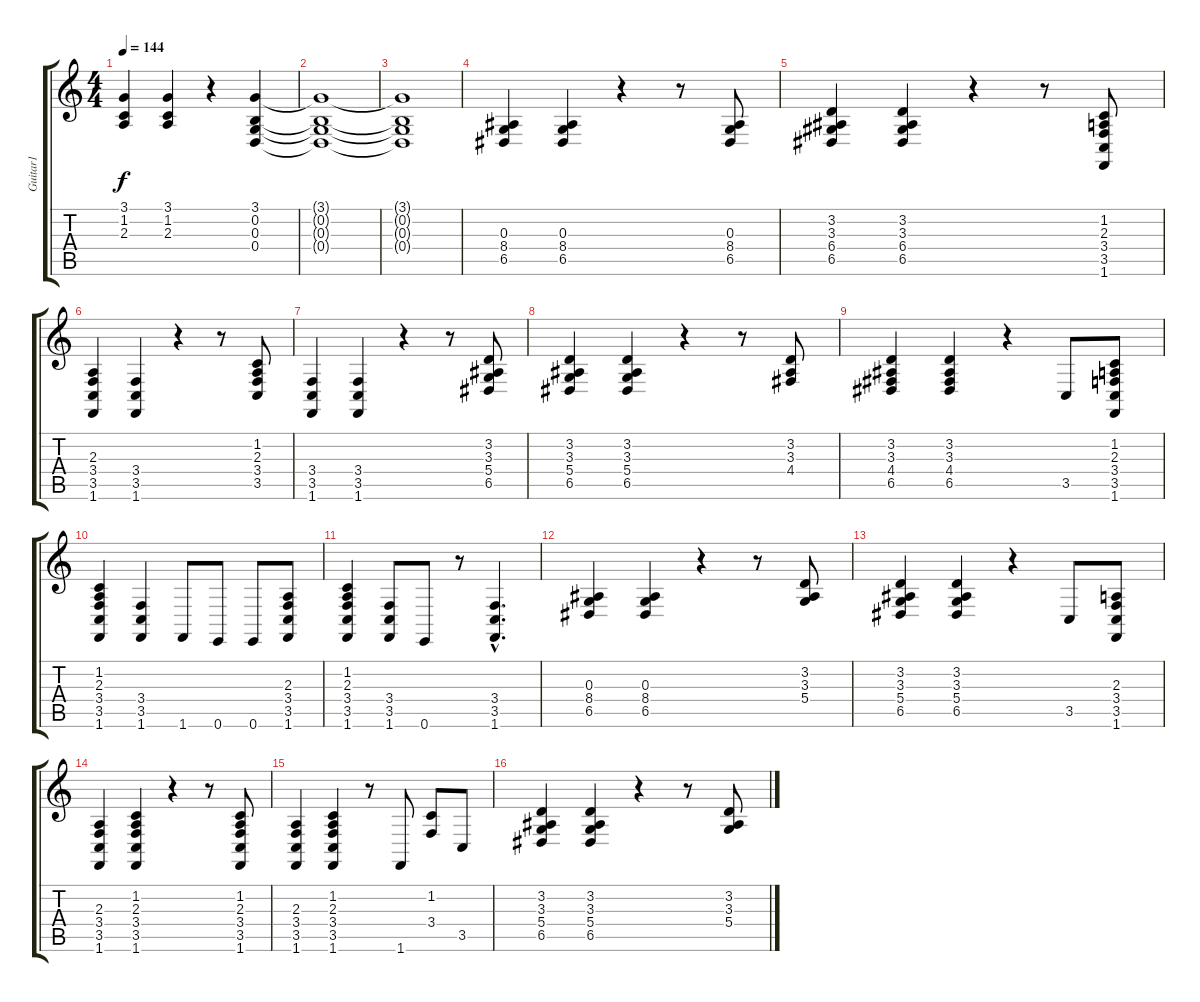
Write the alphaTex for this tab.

\track ("Guitar1             " "Guitar1   ") {instrument brasssection}
\staff {score tabs}
\tuning (E4 B3 G3 D3 A2 E2) {hide}
\ts (4 4)
\tempo 144
\clef g2
\ks c
(3.1 1.2 2.3).4{dy f} (3.1 1.2 2.3).4 r.4 (3.1 0.2 0.3 0.4).4 |
(3.1{t} 0.2{t} 0.3{t} 0.4{t}).1 |
(3.1{t} 0.2{t} 0.3{t} 0.4{t}).1 |
(0.3 8.4 6.5).4 (0.3 8.4 6.5).4 r.4 r.8 (0.3 8.4 6.5).8 |
(3.2 3.3 6.4 6.5).4 (3.2 3.3 6.4 6.5).4 r.4 r.8 (1.2 2.3 3.4 3.5 1.6).8 |
(2.3 3.4 3.5 1.6).4 (3.4 3.5 1.6).4 r.4 r.8 (1.2 2.3 3.4 3.5).8 |
(3.4 3.5 1.6).4 (3.4 3.5 1.6).4 r.4 r.8 (3.2 3.3 5.4 6.5).8 |
(3.2 3.3 5.4 6.5).4 (3.2 3.3 5.4 6.5).4 r.4 r.8 (3.2 3.3 4.4).8 |
(3.2 3.3 4.4 6.5).4 (3.2 3.3 4.4 6.5).4 r.4 3.5.8 (1.2 2.3 3.4 3.5 1.6).8 |
(1.2 2.3 3.4 3.5 1.6).4 (3.4 3.5 1.6).4 1.6.8 0.6.8 0.6.8 (2.3 3.4 3.5 1.6).8 |
(1.2 2.3 3.4 3.5 1.6).4 (3.4 3.5 1.6).8 0.6.8 r.8 (3.4{hac} 3.5{hac} 1.6{hac}).4{d} |
(0.3 8.4 6.5).4 (0.3 8.4 6.5).4 r.4 r.8 (3.2 3.3 5.4).8 |
(3.2 3.3 5.4 6.5).4 (3.2 3.3 5.4 6.5).4 r.4 3.5.8 (2.3 3.4 3.5 1.6).8 |
(2.3 3.4 3.5 1.6).4 (1.2 2.3 3.4 3.5 1.6).4 r.4 r.8 (1.2 2.3 3.4 3.5 1.6).8 |
(2.3 3.4 3.5 1.6).4 (1.2 2.3 3.4 3.5 1.6).4 r.8 1.6.8 (1.2 3.4).8 3.5.8 |
(3.2 3.3 5.4 6.5).4 (3.2 3.3 5.4 6.5).4 r.4 r.8 (3.2 3.3 5.4).8
